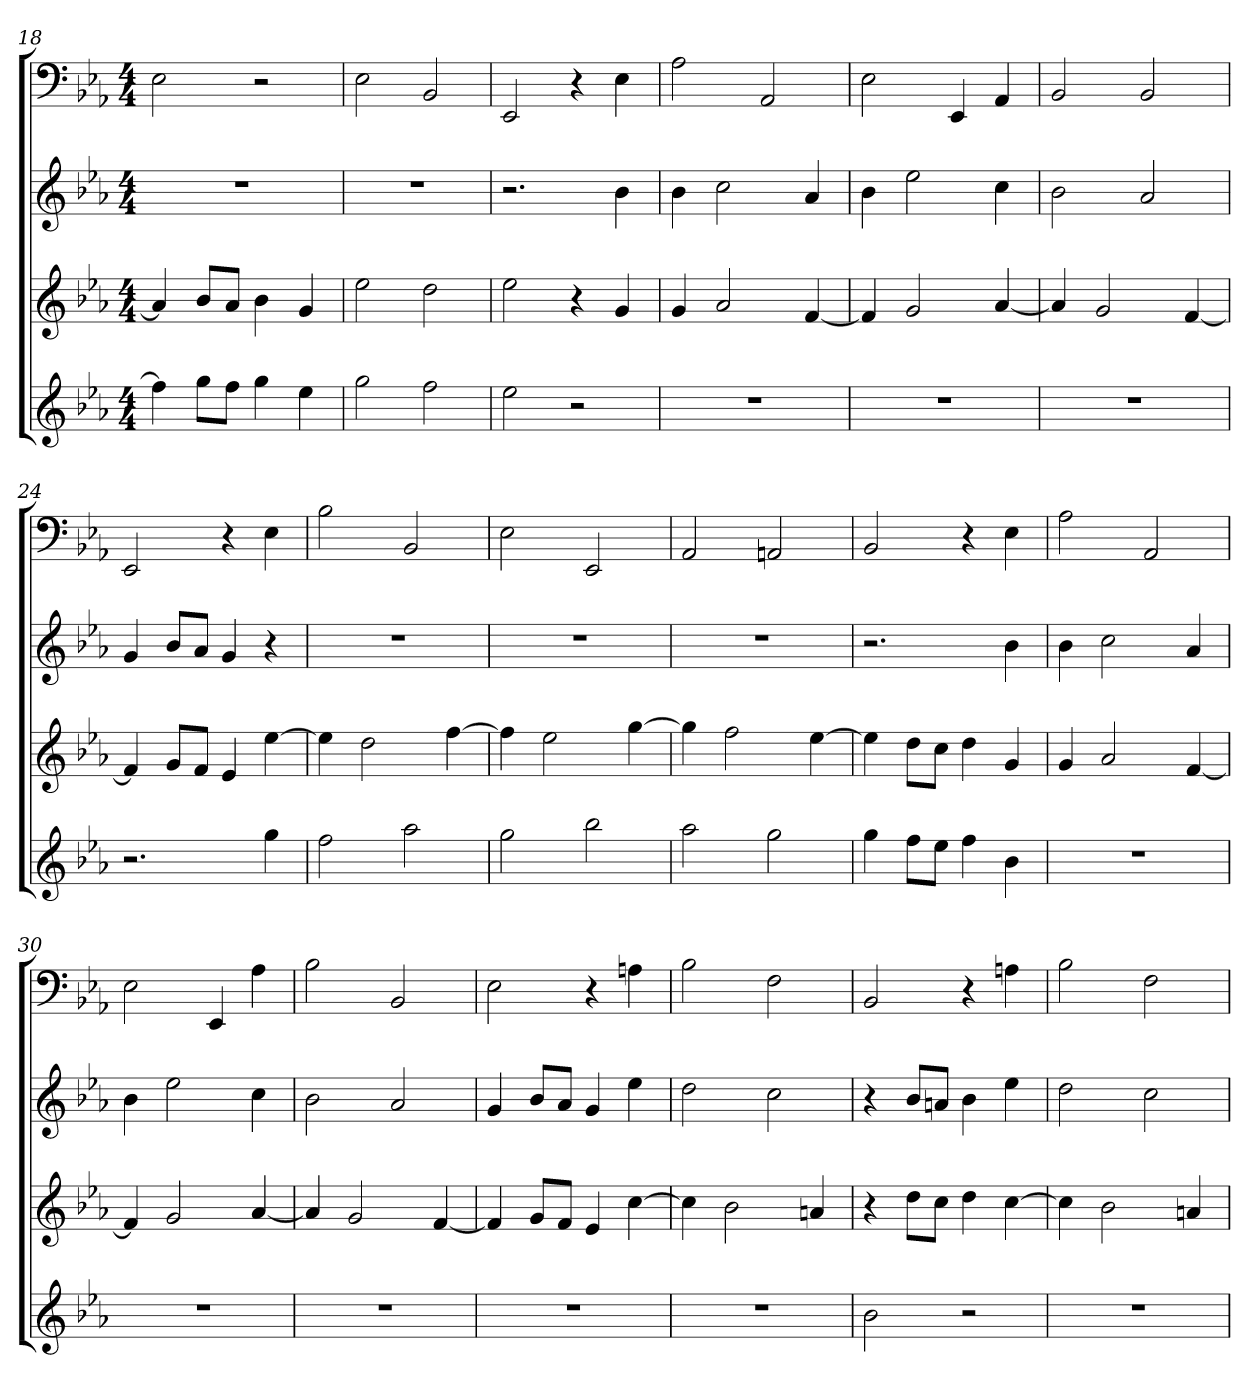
**kern	**kern	**kern	**kern
*part4	*part3	*part2	*part1
*staff4	*staff3	*staff2	*staff1
*	*	*	*clefF4
*k[b-e-a-]	*k[b-e-a-]	*k[b-e-a-]	*k[b-e-a-]
*E-:	*E-:	*E-:	*E-:
*M4/4	*M4/4	*M4/4	*M4/4
=18	=18	=18	=18
4ff]	4a-]	1r	2E-
8ggL	8b-L	.	.
8ffJ	8a-J	.	.
4gg	4b-	.	2r
4ee-	4g	.	.
=19	=19	=19	=19
2gg	2ee-	1r	2E-
2ff	2dd	.	2BB-
=20	=20	=20	=20
2ee-	2ee-	2.r	2EE-
2r	4r	.	4r
.	4g	4b-	4E-
=21	=21	=21	=21
1r	4g	4b-	2A-
.	2a-	2cc	.
.	.	.	2AA-
.	[4f	4a-	.
=22	=22	=22	=22
1r	4f]	4b-	2E-
.	2g	2ee-	.
.	.	.	4EE-
.	[4a-	4cc	4AA-
=23	=23	=23	=23
1r	4a-]	2b-	2BB-
.	2g	.	.
.	.	2a-	2BB-
.	[4f	.	.
=24	=24	=24	=24
2.r	4f]	4g	2EE-
.	8gL	8b-L	.
.	8fJ	8a-J	.
.	4e-	4g	4r
4gg	[4ee-	4r	4E-
=25	=25	=25	=25
2ff	4ee-]	1r	2B-
.	2dd	.	.
2aa-	.	.	2BB-
.	[4ff	.	.
=26	=26	=26	=26
2gg	4ff]	1r	2E-
.	2ee-	.	.
2bb-	.	.	2EE-
.	[4gg	.	.
=27	=27	=27	=27
2aa-	4gg]	1r	2AA-
.	2ff	.	.
2gg	.	.	2AAn
.	[4ee-	.	.
=28	=28	=28	=28
4gg	4ee-]	2.r	2BB-
8ffL	8ddL	.	.
8ee-J	8ccJ	.	.
4ff	4dd	.	4r
4b-	4g	4b-	4E-
=29	=29	=29	=29
1r	4g	4b-	2A-
.	2a-	2cc	.
.	.	.	2AA-
.	[4f	4a-	.
=30	=30	=30	=30
1r	4f]	4b-	2E-
.	2g	2ee-	.
.	.	.	4EE-
.	[4a-	4cc	4A-
=31	=31	=31	=31
1r	4a-]	2b-	2B-
.	2g	.	.
.	.	2a-	2BB-
.	[4f	.	.
=32	=32	=32	=32
1r	4f]	4g	2E-
.	8gL	8b-L	.
.	8fJ	8a-J	.
.	4e-	4g	4r
.	[4cc	4ee-	4An
=33	=33	=33	=33
1r	4cc]	2dd	2B-
.	2b-	.	.
.	.	2cc	2F
.	4an	.	.
=34	=34	=34	=34
2b-	4r	4r	2BB-
.	8ddL	8b-L	.
.	8ccJ	8anJ	.
2r	4dd	4b-	4r
.	[4cc	4ee-	4An
=35	=35	=35	=35
1r	4cc]	2dd	2B-
.	2b-	.	.
.	.	2cc	2F
.	4an	.	.
=	=	=	=
*-	*-	*-	*-
